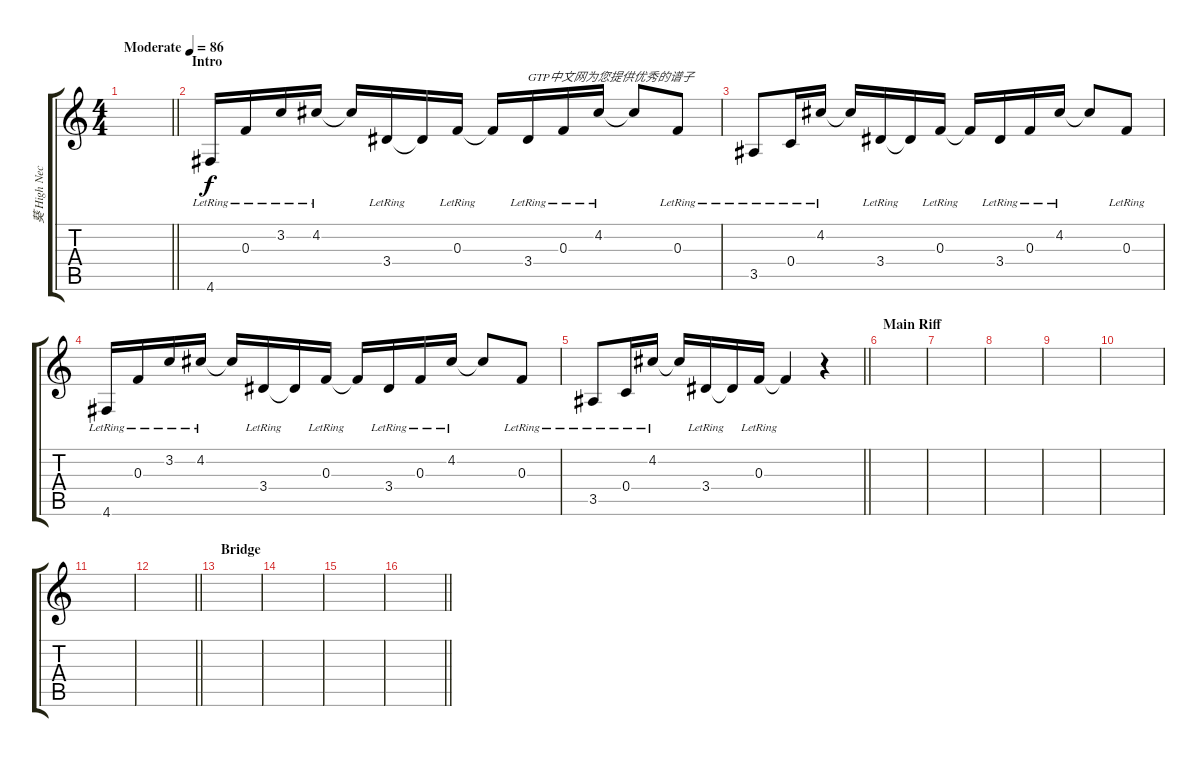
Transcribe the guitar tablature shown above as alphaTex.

\track ("葵 High Neck" "葵 High Nec") {instrument acousticguitarsteel}
\staff {score tabs}
\tuning (D4 A3 F3 C3 G2 D2) {hide}
\ts (4 4)
\tempo (86 "Moderate")
\clef g2
\barLineRight lightlight
\ks c
|
\section ("" "Intro")
4.6{lr}.16 0.3{lr}.16 3.2{lr}.16 4.2{lr}.16 4.2{t}.16 3.4{lr}.16 3.4{t}.16 0.3{lr}.16 0.3{t}.16 3.4{lr}.16{txt "GTP中文网为您提供优秀的谱子"} 0.3{lr}.16 4.2{lr}.16 4.2{t}.8 0.3{lr}.8 |
3.5{lr}.8 0.4{lr}.16 4.2{lr}.16 4.2{t}.16 3.4{lr}.16 3.4{t}.16 0.3{lr}.16 0.3{t}.16 3.4{lr}.16 0.3{lr}.16 4.2{lr}.16 4.2{t}.8 0.3{lr}.8 |
4.6{lr}.16 0.3{lr}.16 3.2{lr}.16 4.2{lr}.16 4.2{t}.16 3.4{lr}.16 3.4{t}.16 0.3{lr}.16 0.3{t}.16 3.4{lr}.16 0.3{lr}.16 4.2{lr}.16 4.2{t}.8 0.3{lr}.8 |
\barLineRight lightlight
3.5{lr}.8 0.4{lr}.16 4.2{lr}.16 4.2{t}.16 3.4{lr}.16 3.4{t}.16 0.3{lr}.16 0.3{t}.4 r.4 |
\section ("" "Main Riff")
|
|
|
|
|
|
\barLineRight lightlight
|
\section ("" "Bridge")
|
|
|
\barLineRight lightlight
